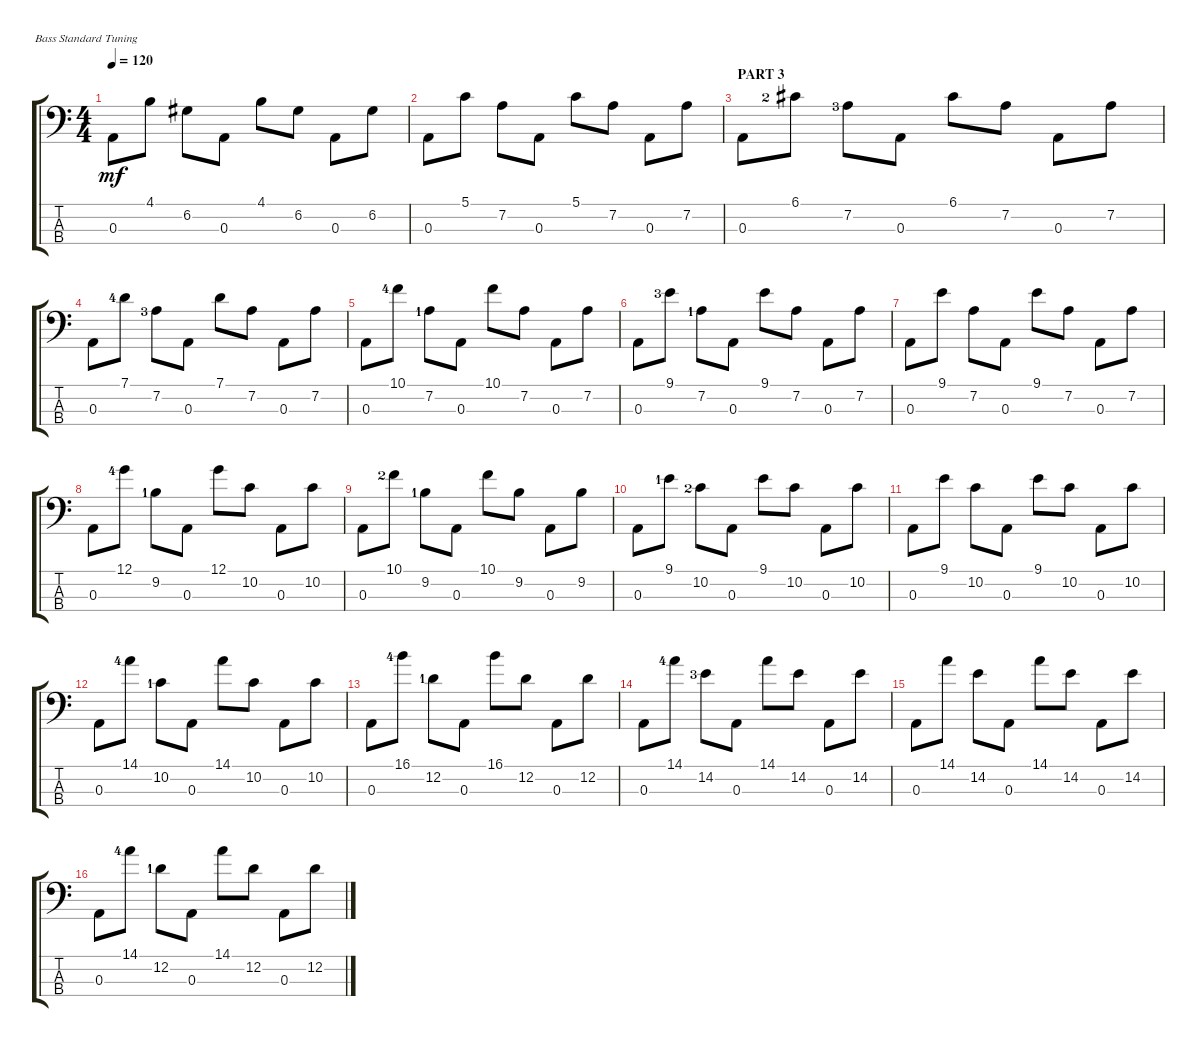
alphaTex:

\defaultSystemsLayout 4
\bracketExtendMode groupsimilarinstruments
\singleTrackTrackNamePolicy hidden
\multiTrackTrackNamePolicy hidden
\firstSystemTrackNameOrientation horizontal
\otherSystemsTrackNameOrientation horizontal
\chordDiagramsInScore
\track ("Electric Bass" "E-Bass") {instrument electricbassfinger}
\staff {score tabs}
\tuning (G2 D2 A1 E1)
\ts (4 4)
\tempo 120
\clef f4
\ks c
0.3.8{dy mf} 4.1.8 6.2.8 0.3.8 4.1.8 6.2.8 0.3.8 6.2.8 |
0.3.8 5.1.8 7.2.8 0.3.8 5.1.8 7.2.8 0.3.8 7.2.8 |
\section ("" "PART 3")
0.3.8 6.1{lf 3}.8 7.2{lf 4}.8 0.3.8 6.1.8 7.2.8 0.3.8 7.2.8 |
0.3.8 7.1{lf 5}.8 7.2{lf 4}.8 0.3.8 7.1.8 7.2.8 0.3.8 7.2.8 |
0.3.8 10.1{lf 5}.8 7.2{lf 2}.8 0.3.8 10.1.8 7.2.8 0.3.8 7.2.8 |
0.3.8 9.1{lf 4}.8 7.2{lf 2}.8 0.3.8 9.1.8 7.2.8 0.3.8 7.2.8 |
0.3.8 9.1.8 7.2.8 0.3.8 9.1.8 7.2.8 0.3.8 7.2.8 |
0.3.8 12.1{lf 5}.8 9.2{lf 2}.8 0.3.8 12.1.8 10.2.8 0.3.8 10.2.8 |
0.3.8 10.1{lf 3}.8 9.2{lf 2}.8 0.3.8 10.1.8 9.2.8 0.3.8 9.2.8 |
0.3.8 9.1{lf 2}.8 10.2{lf 3}.8 0.3.8 9.1.8 10.2.8 0.3.8 10.2.8 |
0.3.8 9.1.8 10.2.8 0.3.8 9.1.8 10.2.8 0.3.8 10.2.8 |
0.3.8 14.1{lf 5}.8 10.2{lf 2}.8 0.3.8 14.1.8 10.2.8 0.3.8 10.2.8 |
0.3.8 16.1{lf 5}.8 12.2{lf 2}.8 0.3.8 16.1.8 12.2.8 0.3.8 12.2.8 |
0.3.8 14.1{lf 5}.8 14.2{lf 4}.8 0.3.8 14.1.8 14.2.8 0.3.8 14.2.8 |
0.3.8 14.1.8 14.2.8 0.3.8 14.1.8 14.2.8 0.3.8 14.2.8 |
0.3.8 14.1{lf 5}.8 12.2{lf 2}.8 0.3.8 14.1.8 12.2.8 0.3.8 12.2.8
